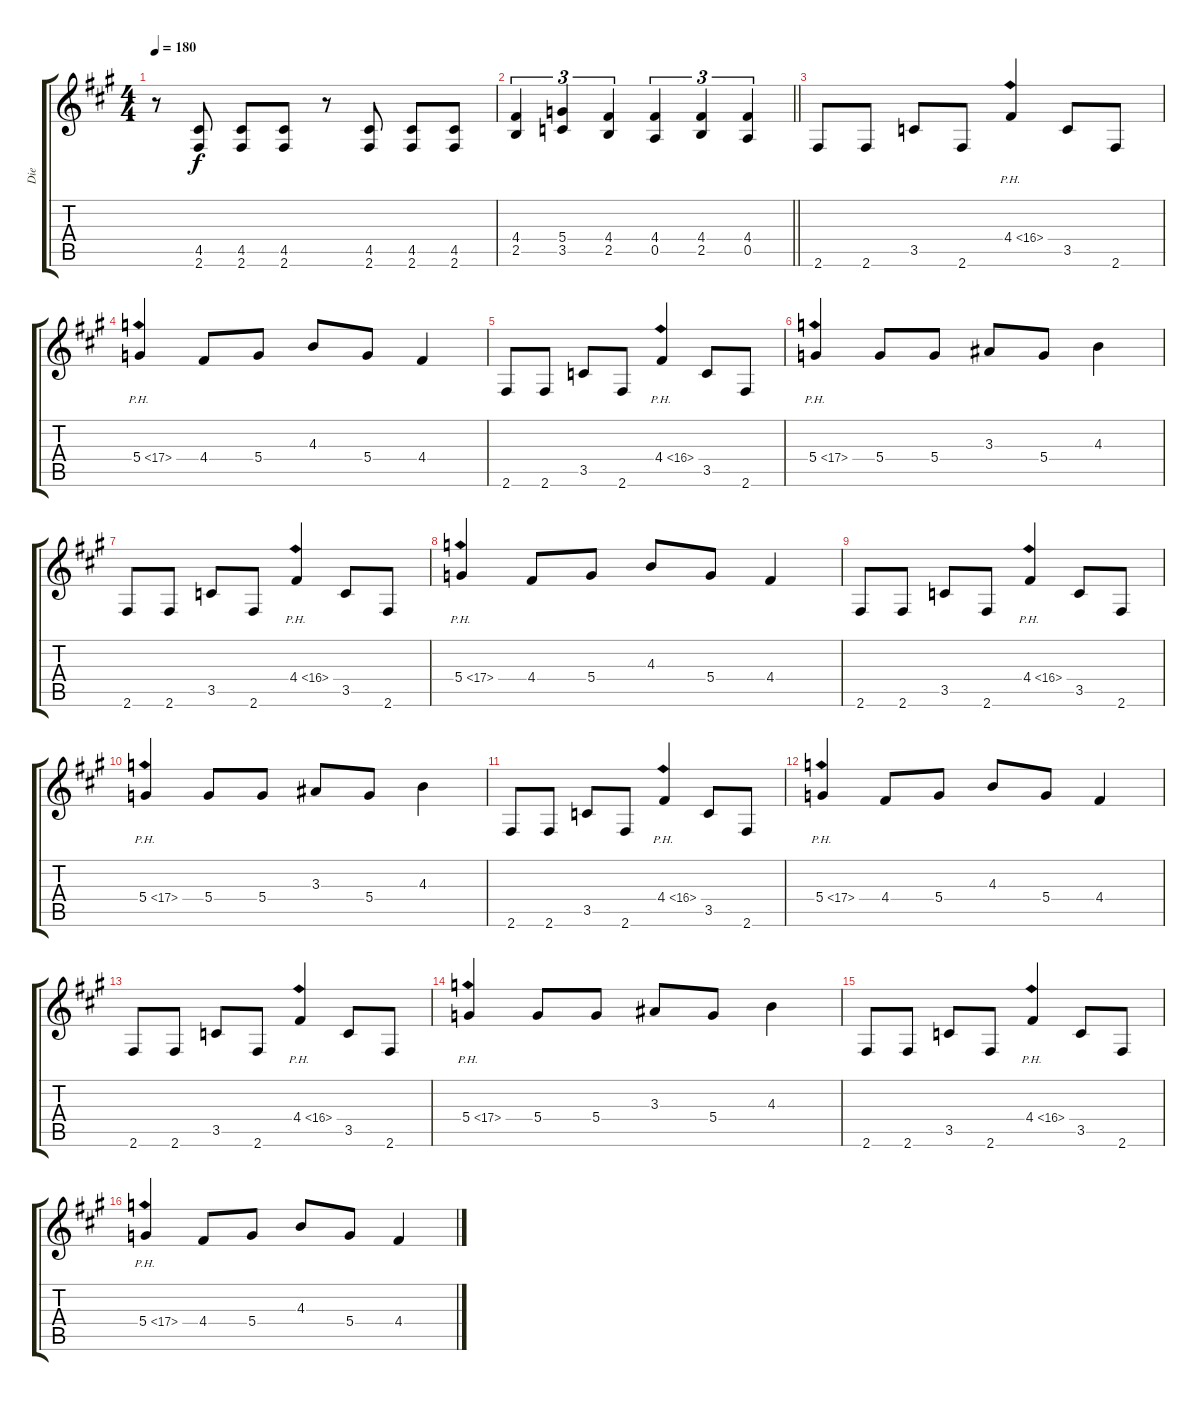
\track ("Die" "Die") {instrument overdrivenguitar}
\staff {score tabs}
\tuning (E4 B3 G3 D3 A2 E2) {hide}
\ts (4 4)
\tempo 180
\clef g2
\ks a
r.8{dy f} (4.5 2.6).8 (4.5 2.6).8 (4.5 2.6).8 r.8 (4.5 2.6).8 (4.5 2.6).8 (4.5 2.6).8 |
\barLineRight lightlight
(4.4 2.5).4{tu (3 2)} (5.4 3.5).4{tu (3 2)} (4.4 2.5).4{tu (3 2)} (4.4 0.5).4{tu (3 2)} (4.4 2.5).4{tu (3 2)} (4.4 0.5).4{tu (3 2)} |
2.6.8 2.6.8 3.5.8 2.6.8 4.4{ph 12}.4 3.5.8 2.6.8 |
5.4{ph 12}.4 4.4.8 5.4.8 4.3.8 5.4.8 4.4.4 |
2.6.8 2.6.8 3.5.8 2.6.8 4.4{ph 12}.4 3.5.8 2.6.8 |
5.4{ph 12}.4 5.4.8 5.4.8 3.3.8 5.4.8 4.3.4 |
2.6.8 2.6.8 3.5.8 2.6.8 4.4{ph 12}.4 3.5.8 2.6.8 |
5.4{ph 12}.4 4.4.8 5.4.8 4.3.8 5.4.8 4.4.4 |
2.6.8 2.6.8 3.5.8 2.6.8 4.4{ph 12}.4 3.5.8 2.6.8 |
5.4{ph 12}.4 5.4.8 5.4.8 3.3.8 5.4.8 4.3.4 |
2.6.8 2.6.8 3.5.8 2.6.8 4.4{ph 12}.4 3.5.8 2.6.8 |
5.4{ph 12}.4 4.4.8 5.4.8 4.3.8 5.4.8 4.4.4 |
2.6.8 2.6.8 3.5.8 2.6.8 4.4{ph 12}.4 3.5.8 2.6.8 |
5.4{ph 12}.4 5.4.8 5.4.8 3.3.8 5.4.8 4.3.4 |
2.6.8 2.6.8 3.5.8 2.6.8 4.4{ph 12}.4 3.5.8 2.6.8 |
5.4{ph 12}.4 4.4.8 5.4.8 4.3.8 5.4.8 4.4.4
